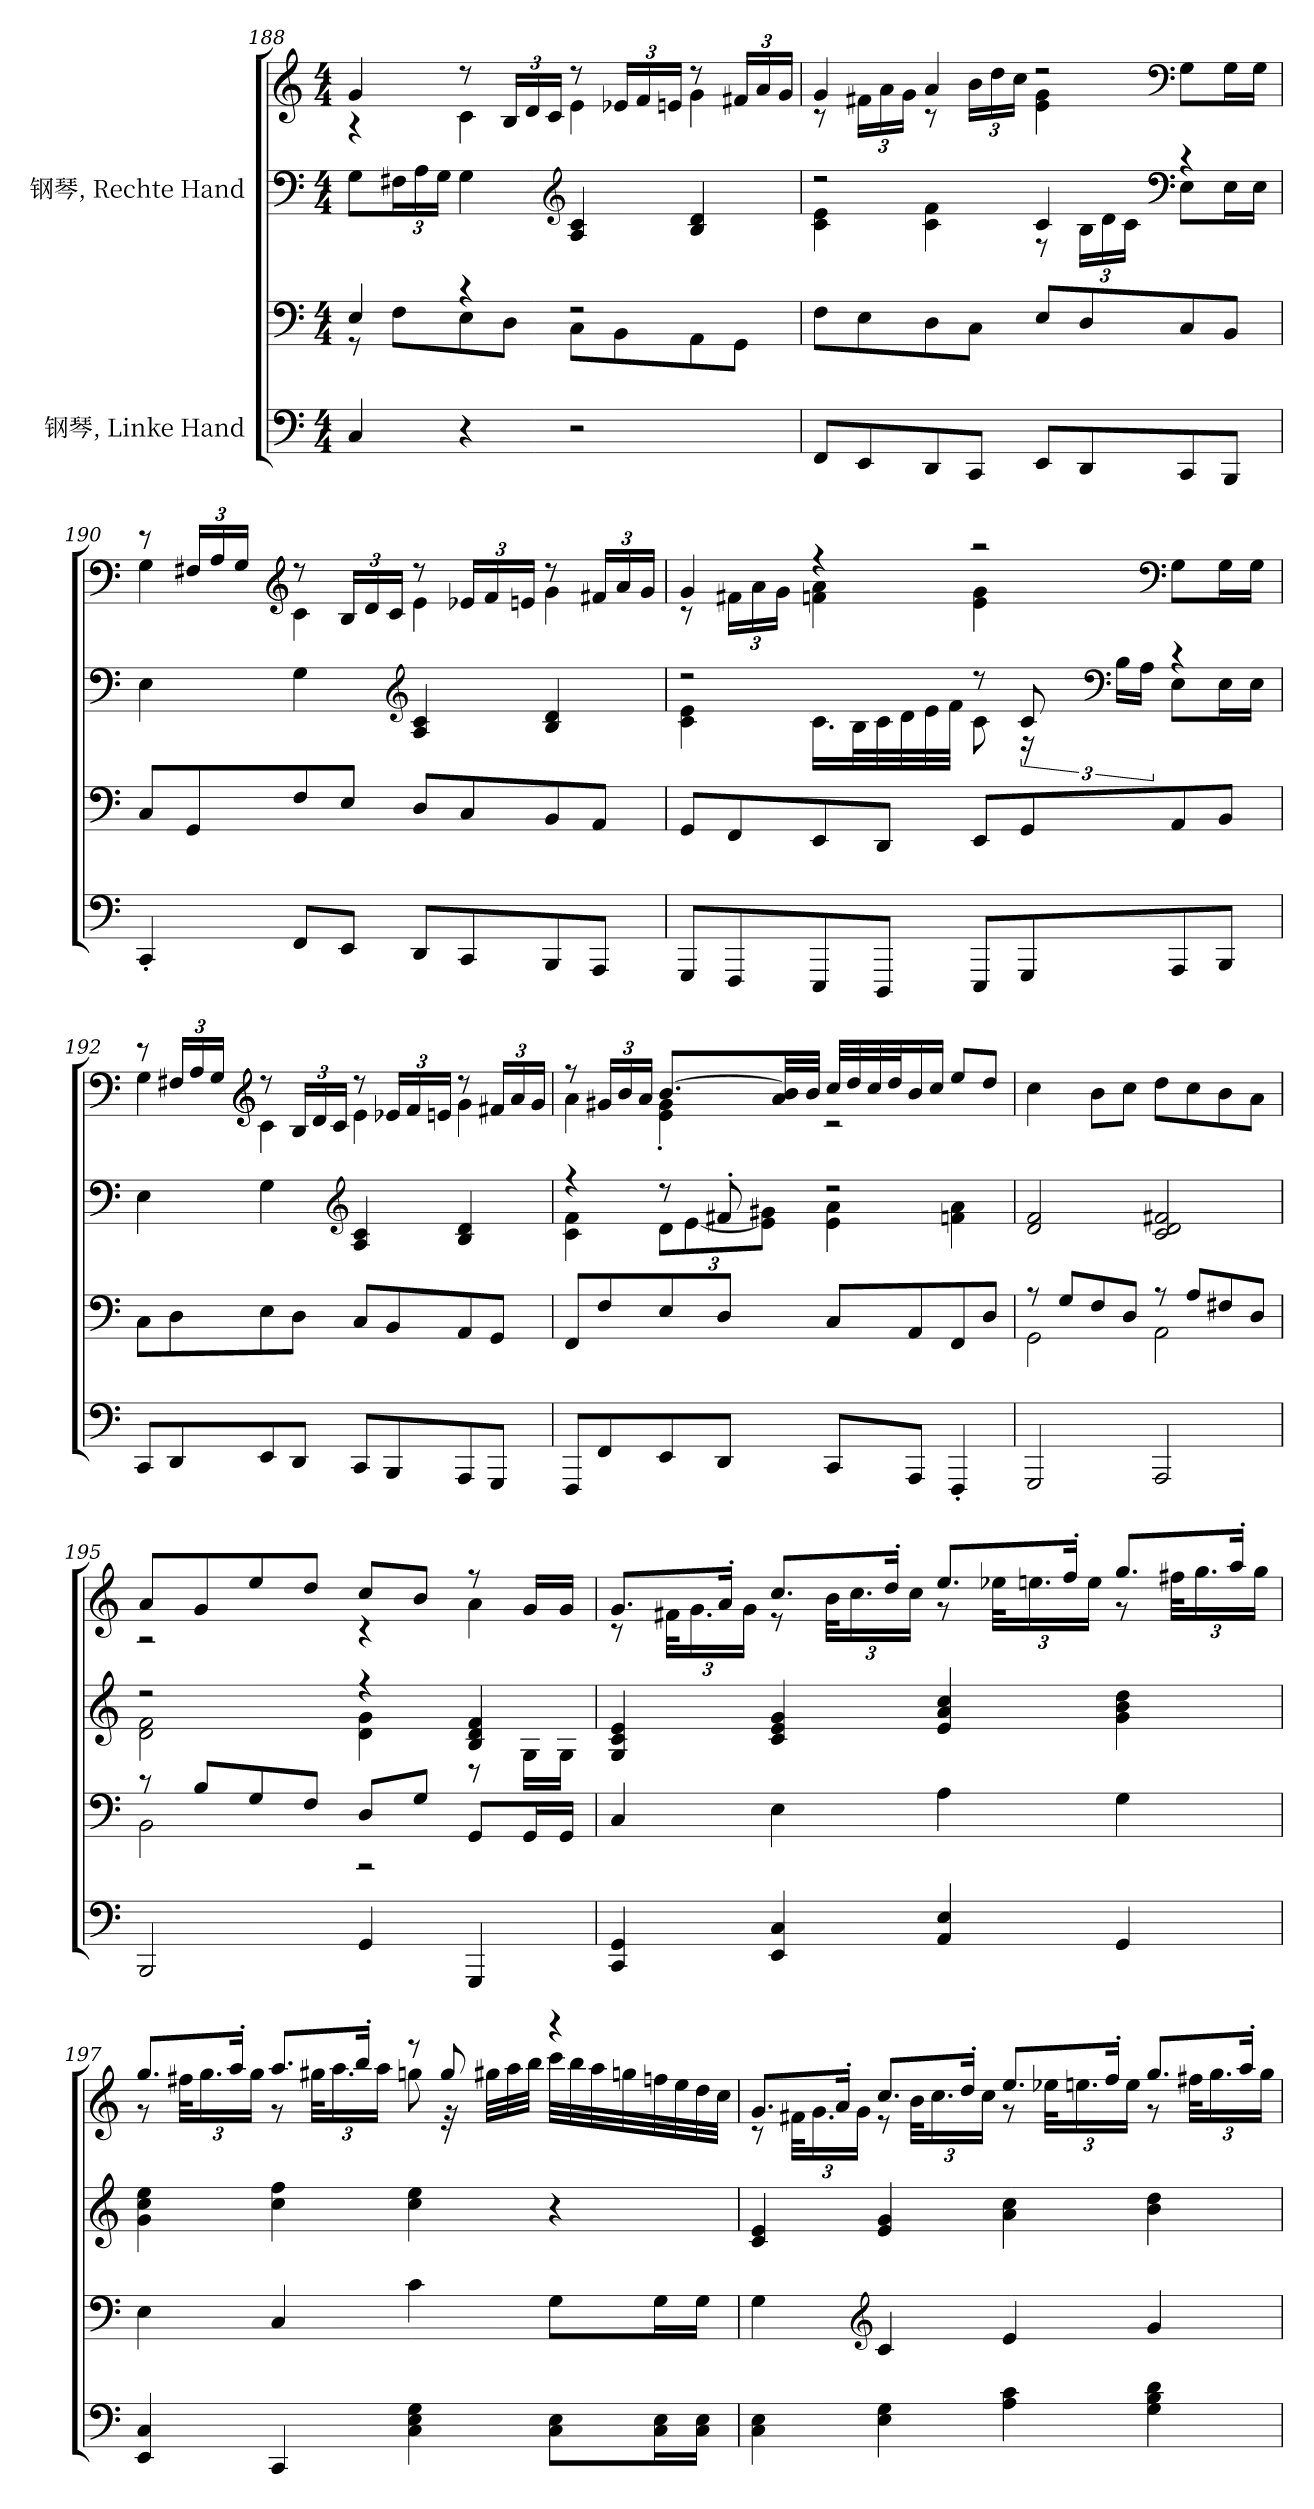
**kern	**kern	**kern	**kern
*part2	*part2	*part1	*part1
*staff4	*staff3	*staff2	*staff1
*I"钢琴, Linke Hand	*	*I"钢琴, Rechte Hand	*
!!LO:LB:g=z
*clefF4	*clefF4	*clefF4	*clefG2
*k[]	*k[]	*k[]	*k[]
*M4/4	*M4/4	*M4/4	*M4/4
=188	=188	=188	=188
*	*^	*	*^
4C/	4E/	8r	8G\L	4g/	4r
*	*	*	*Xbrackettup	*	*
.	.	8F\L	24F#X\L	.	.
.	.	.	24A\	.	.
.	.	.	24G\JJ	.	.
4r	4r	8E\	4G\	8r	4c\
*	*	*	*	*Xbrackettup	*
.	.	8D\J	.	24B/LL	.
.	.	.	.	24d/	.
.	.	.	.	24c/JJ	.
*	*	*	*clefG2	*	*
2r	2r	8C\L	4A/ 4c/	8r	4e\
.	.	8BB\	.	24e-X/LL	.
.	.	.	.	24f/	.
.	.	.	.	24en/JJ	.
.	.	8AA\	4B/ 4d/	8r	4g\
.	.	8GG\J	.	24f#X/LL	.
.	.	.	.	24a/	.
.	.	.	.	24g/JJ	.
*	*v	*v	*	*	*
=189	=189	=189	=189	=189
*	*	*^	*	*
8FF/L	8F\L	2r	4c\ 4e\	4g/	8r
8EE/	8E\	.	.	.	24f#X\LL
.	.	.	.	.	24a\
.	.	.	.	.	24g\JJ
8DD/	8D\	.	4c\ 4f\	4a/	8r
8CC/J	8C\J	.	.	.	24b\LL
.	.	.	.	.	24dd\
.	.	.	.	.	24cc\JJ
8EE/L	8E/L	4c/	8r	2r	4e\ 4g\
8DD/	8D/	.	24B\LL	.	.
.	.	.	24d\	.	.
.	.	.	24c\JJ	.	.
*	*	*clefF4	*	*clefF4	*
8CC/	8C/	4r	8E\L	.	8G\L
8BBB/J	8BB/J	.	16E\L	.	16G\L
.	.	.	16E\JJ	.	16G\JJ
*	*	*v	*v	*	*
!!LO:PB:g=z	!!
=190	=190	=190	=190	=190
4CC'/	8C/L	4E\	8r	4G\
.	8GG/	.	24F#X/LL	.
.	.	.	24A/	.
.	.	.	24G/JJ	.
*	*	*	*clefG2	*
8FF/L	8F/	4G\	8r	4c\
8EE/J	8E/J	.	24B/LL	.
.	.	.	24d/	.
.	.	.	24c/JJ	.
*	*	*clefG2	*	*
8DD/L	8D/L	4A/ 4c/	8r	4e\
8CC/	8C/	.	24e-X/LL	.
.	.	.	24f/	.
.	.	.	24en/JJ	.
8BBB/	8BB/	4B/ 4d/	8r	4g\
8AAA/J	8AA/J	.	24f#X/LL	.
.	.	.	24a/	.
.	.	.	24g/JJ	.
!!LO:LB:g=z	!!
=191	=191	=191	=191	=191
*	*	*^	*	*
8GGG/L	8GG/L	2r	4c\ 4e\	4g/	8r
8FFF/	8FF/	.	.	.	24f#X\LL
.	.	.	.	.	24a\
.	.	.	.	.	24g\JJ
8EEE/	8EE/	.	16.c\LL	4r	4fn\ 4a\
.	.	.	32B\L	.	.
8DDD/J	8DD/J	.	32c\	.	.
.	.	.	32d\	.	.
.	.	.	32e\	.	.
.	.	.	32f\JJJ	.	.
8EEE/L	8EE/L	8r	8c\	2r	4e\ 4g\
*	*	*	*brackettup	*	*
8GGG/	8GG/	8c/	24r	.	.
*	*	*clefF4	*	*	*
.	.	.	24B\LL	.	.
.	.	.	24A\JJ	.	.
*	*	*	*	*clefF4	*
8AAA/	8AA/	4r	8E\L	.	8G\L
8BBB/J	8BB/J	.	16E\L	.	16G\L
.	.	.	16E\JJ	.	16G\JJ
*	*	*v	*v	*	*
!!LO:LB:g=z	!!
=192	=192	=192	=192	=192
8CC/L	8C\L	4E\	8r	4G\
8DD/	8D\	.	24F#X/LL	.
.	.	.	24A/	.
.	.	.	24G/JJ	.
*	*	*	*clefG2	*
8EE/	8E\	4G\	8r	4c\
8DD/J	8D\J	.	24B/LL	.
.	.	.	24d/	.
.	.	.	24c/JJ	.
*	*	*clefG2	*	*
8CC/L	8C/L	4A/ 4c/	8r	4e\
8BBB/	8BB/	.	24e-X/LL	.
.	.	.	24f/	.
.	.	.	24en/JJ	.
8AAA/	8AA/	4B/ 4d/	8r	4g\
8GGG/J	8GG/J	.	24f#X/LL	.
.	.	.	24a/	.
.	.	.	24g/JJ	.
=193	=193	=193	=193	=193
*	*	*^	*	*
8FFF/L	8FF/L	4r	4c\ 4f\	8r	4a\
8FF/	8F/	.	.	24g#X/LL	.
.	.	.	.	24b/	.
.	.	.	.	24a/JJ	.
*	*	*	*Xbrackettup	*	*
8EE/	8E/	8r	12d\L	[8.b/L	4e\' 4g#\'
.	.	.	[12e\	.	.
8DD/J	8D/J	8f#X'/	.	.	.
.	.	.	12e\] 12g#X\J	.	.
.	.	.	.	32a/ 32b/]LL	.
.	.	.	.	32b/JJJ	.
8CC/L	8C/L	2r	4e\ 4a\	32cc/LLL	2r
.	.	.	.	32dd/	.
.	.	.	.	32cc/	.
.	.	.	.	32dd/J	.
8AAA/J	8AA/	.	.	16b/	.
.	.	.	.	16cc/JJ	.
4FFF'/	8FF/	.	4fn\ 4a\	8ee/L	.
.	8D/J	.	.	8dd/J	.
*	*	*v	*v	*	*
*	*	*	*v	*v
!!LO:PB:g=z
=194	=194	=194	=194
*	*^	*	*
2GGG/	8r	2GG\	2d/ 2f/	4cc\
.	8G/L	.	.	.
.	8F/	.	.	8b\L
.	8D/J	.	.	8cc\J
2AAA/	8r	2AA\	2c/ 2d/ 2f#X/	8dd\L
.	8A/L	.	.	8cc\
.	8F#X/	.	.	8b\
.	8D/J	.	.	8a\J
=195	=195	=195	=195	=195
*	*	*	*^	*^
2BBB/	8r	2BB\	2r	2d\ 2f\	8a/L	2r
.	8B/L	.	.	.	8g/	.
.	8G/	.	.	.	8ee/	.
.	8F/J	.	.	.	8dd/J	.
4GG/	8D/L	2r	4r	4d\ 4g\	8cc/L	4r
.	8G/J	.	.	.	8b/J	.
4GGG/	8GG/L	.	4B/ 4d/ 4f/	8r	8r	4a\
.	16GG/L	.	.	16G\LL	16g/LL	.
.	16GG/JJ	.	.	16G\JJ	16g/JJ	.
*	*v	*v	*	*	*	*
*	*	*v	*v	*	*
!!LO:LB:g=z	!!
=196	=196	=196	=196	=196
4CC/ 4GG/	4C/	4G/ 4c/ 4e/	8.g/L	8r
.	.	.	.	48f#X\KLL
.	.	.	.	24.g\
.	.	.	16a'/Jk	.
.	.	.	.	24g\JJ
4EE/ 4C/	4E\	4c/ 4e/ 4g/	8.cc/L	8r
.	.	.	.	48b\KLL
.	.	.	.	24.cc\
.	.	.	16dd'/Jk	.
.	.	.	.	24cc\JJ
4AA/ 4E/	4A\	4e/ 4a/ 4cc/	8.ee/L	8r
.	.	.	.	48ee-X\KLL
.	.	.	.	24.een\
.	.	.	16ff'/Jk	.
.	.	.	.	24ee\JJ
4GG/	4G\	4g\ 4b\ 4dd\	8.gg/L	8r
.	.	.	.	48ff#X\KLL
.	.	.	.	24.gg\
.	.	.	16aa'/Jk	.
.	.	.	.	24gg\JJ
!!LO:LB:g=z	!!
=197	=197	=197	=197	=197
4EE/ 4C/	4E\	4g\ 4cc\ 4ee\	8.gg/L	8r
.	.	.	.	48ff#X\KLL
.	.	.	.	24.gg\
.	.	.	16aa'/Jk	.
.	.	.	.	24gg\JJ
4CC/	4C/	4cc\ 4ff\	8.aa/L	8r
.	.	.	.	48gg#X\KLL
.	.	.	.	24.aa\
.	.	.	16bb'/Jk	.
.	.	.	.	24aa\JJ
4C\ 4E\ 4G\	4c\	4cc\ 4ee\	8r	8ggn\
.	.	.	8gg/	32r
.	.	.	.	32gg#X\LLL
.	.	.	.	32aa\
.	.	.	.	32bb\JJJ
8C\ 8E\L	8G\L	4r	4r	32ccc\LLL
.	.	.	.	32bb\
.	.	.	.	32aa\
.	.	.	.	32ggn\
16C\ 16E\L	16G\L	.	.	32ffn\
.	.	.	.	32ee\
16C\ 16E\JJ	16G\JJ	.	.	32dd\
.	.	.	.	32cc\JJJ
!!LO:PB:g=z	!!
=198	=198	=198	=198	=198
4C\ 4E\	4G\	4c/ 4e/	8.g/L	8r
.	.	.	.	48f#X\KLL
.	.	.	.	24.g\
.	.	.	16a'/Jk	.
.	.	.	.	24g\JJ
*	*clefG2	*	*	*
4E\ 4G\	4c/	4e/ 4g/	8.cc/L	8r
.	.	.	.	48b\KLL
.	.	.	.	24.cc\
.	.	.	16dd'/Jk	.
.	.	.	.	24cc\JJ
4A\ 4c\	4e/	4a\ 4cc\	8.ee/L	8r
.	.	.	.	48ee-X\KLL
.	.	.	.	24.een\
.	.	.	16ff'/Jk	.
.	.	.	.	24ee\JJ
4G\ 4B\ 4d\	4g/	4b\ 4dd\	8.gg/L	8r
.	.	.	.	48ff#X\KLL
.	.	.	.	24.gg\
.	.	.	16aa'/Jk	.
.	.	.	.	24gg\JJ
*	*	*	*v	*v
=	=	=	=
*-	*-	*-	*-
